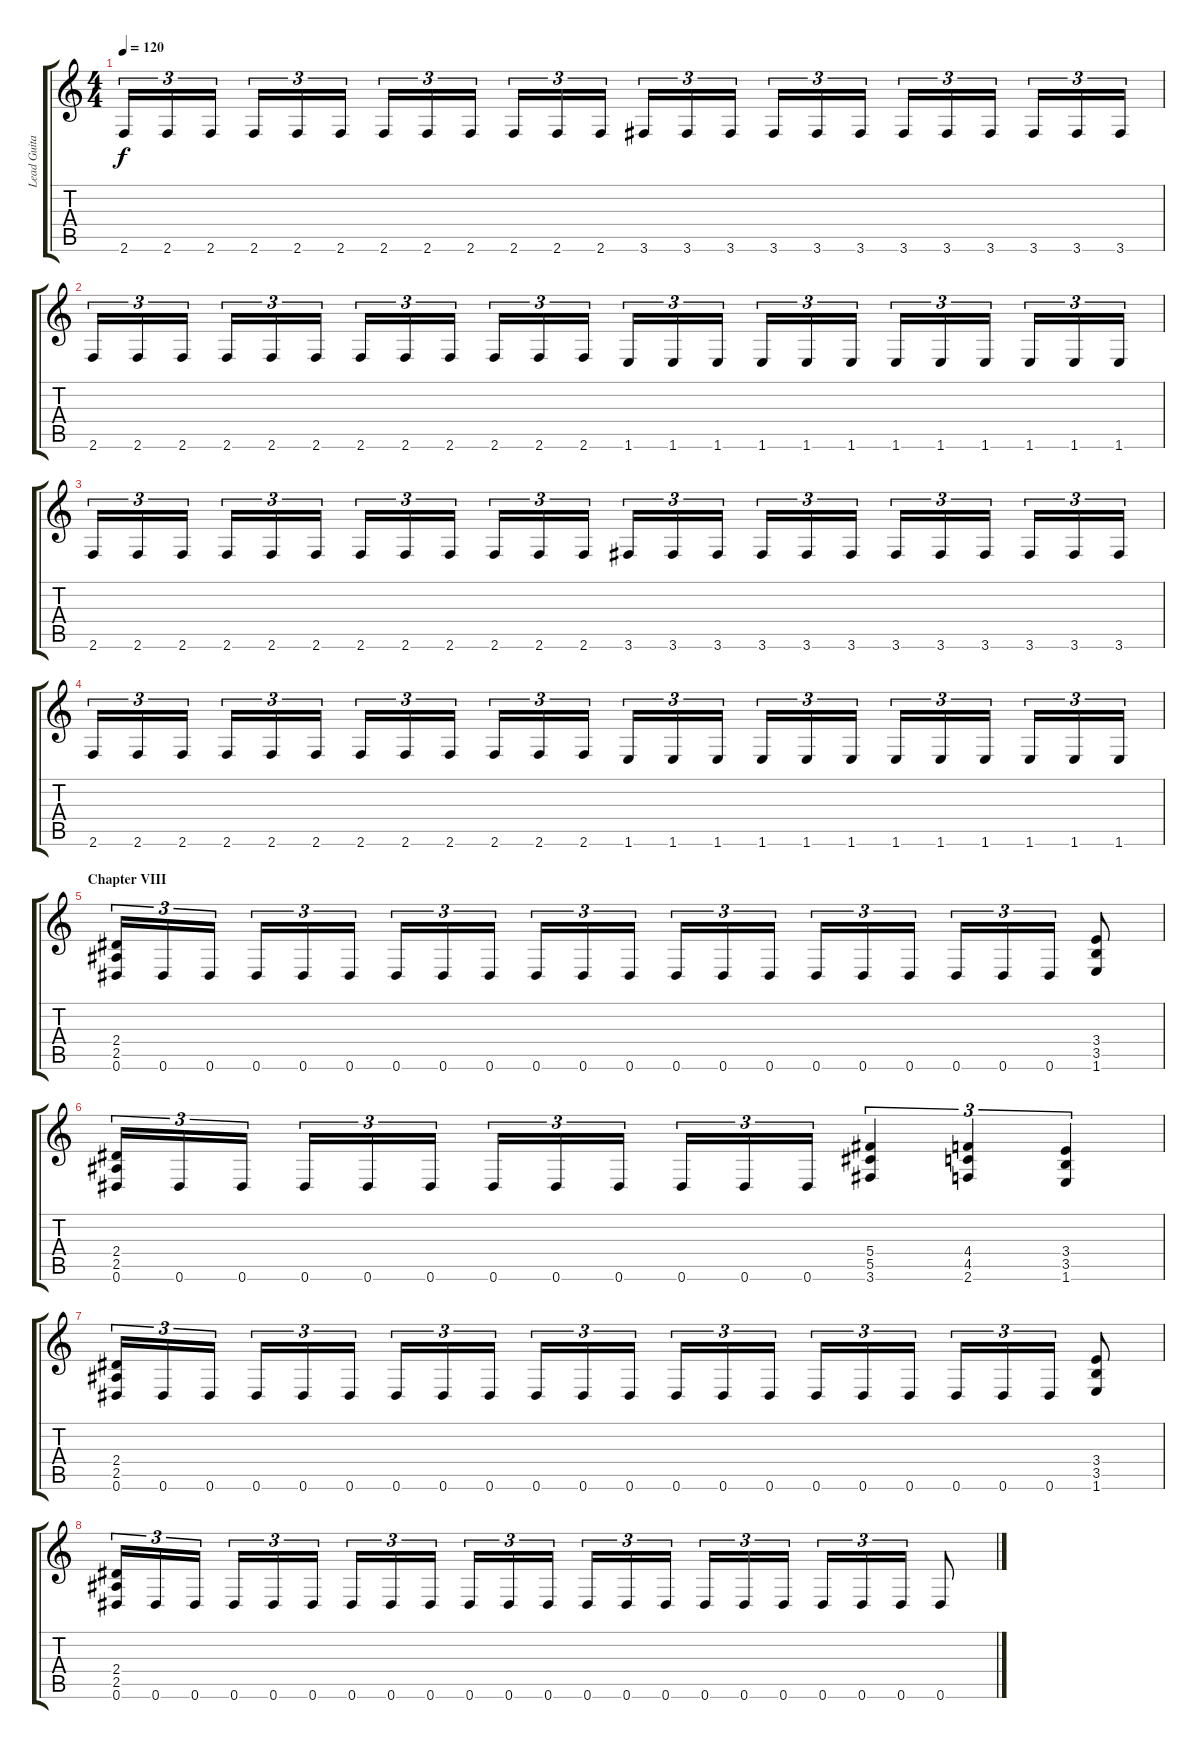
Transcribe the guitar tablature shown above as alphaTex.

\track ("Lead Guitar" "Lead Guita") {instrument distortionguitar}
\staff {score tabs}
\tuning (Eb4 Bb3 Gb3 Db3 Ab2 Eb2) {hide}
\ts (4 4)
\tempo 120
\clef g2
\ks c
2.6.16{tu (3 2) dy f} 2.6.16{tu (3 2)} 2.6.16{tu (3 2)} 2.6.16{tu (3 2)} 2.6.16{tu (3 2)} 2.6.16{tu (3 2)} 2.6.16{tu (3 2)} 2.6.16{tu (3 2)} 2.6.16{tu (3 2)} 2.6.16{tu (3 2)} 2.6.16{tu (3 2)} 2.6.16{tu (3 2)} 3.6.16{tu (3 2)} 3.6.16{tu (3 2)} 3.6.16{tu (3 2)} 3.6.16{tu (3 2)} 3.6.16{tu (3 2)} 3.6.16{tu (3 2)} 3.6.16{tu (3 2)} 3.6.16{tu (3 2)} 3.6.16{tu (3 2)} 3.6.16{tu (3 2)} 3.6.16{tu (3 2)} 3.6.16{tu (3 2)} |
2.6.16{tu (3 2)} 2.6.16{tu (3 2)} 2.6.16{tu (3 2)} 2.6.16{tu (3 2)} 2.6.16{tu (3 2)} 2.6.16{tu (3 2)} 2.6.16{tu (3 2)} 2.6.16{tu (3 2)} 2.6.16{tu (3 2)} 2.6.16{tu (3 2)} 2.6.16{tu (3 2)} 2.6.16{tu (3 2)} 1.6.16{tu (3 2)} 1.6.16{tu (3 2)} 1.6.16{tu (3 2)} 1.6.16{tu (3 2)} 1.6.16{tu (3 2)} 1.6.16{tu (3 2)} 1.6.16{tu (3 2)} 1.6.16{tu (3 2)} 1.6.16{tu (3 2)} 1.6.16{tu (3 2)} 1.6.16{tu (3 2)} 1.6.16{tu (3 2)} |
2.6.16{tu (3 2)} 2.6.16{tu (3 2)} 2.6.16{tu (3 2)} 2.6.16{tu (3 2)} 2.6.16{tu (3 2)} 2.6.16{tu (3 2)} 2.6.16{tu (3 2)} 2.6.16{tu (3 2)} 2.6.16{tu (3 2)} 2.6.16{tu (3 2)} 2.6.16{tu (3 2)} 2.6.16{tu (3 2)} 3.6.16{tu (3 2)} 3.6.16{tu (3 2)} 3.6.16{tu (3 2)} 3.6.16{tu (3 2)} 3.6.16{tu (3 2)} 3.6.16{tu (3 2)} 3.6.16{tu (3 2)} 3.6.16{tu (3 2)} 3.6.16{tu (3 2)} 3.6.16{tu (3 2)} 3.6.16{tu (3 2)} 3.6.16{tu (3 2)} |
2.6.16{tu (3 2)} 2.6.16{tu (3 2)} 2.6.16{tu (3 2)} 2.6.16{tu (3 2)} 2.6.16{tu (3 2)} 2.6.16{tu (3 2)} 2.6.16{tu (3 2)} 2.6.16{tu (3 2)} 2.6.16{tu (3 2)} 2.6.16{tu (3 2)} 2.6.16{tu (3 2)} 2.6.16{tu (3 2)} 1.6.16{tu (3 2)} 1.6.16{tu (3 2)} 1.6.16{tu (3 2)} 1.6.16{tu (3 2)} 1.6.16{tu (3 2)} 1.6.16{tu (3 2)} 1.6.16{tu (3 2)} 1.6.16{tu (3 2)} 1.6.16{tu (3 2)} 1.6.16{tu (3 2)} 1.6.16{tu (3 2)} 1.6.16{tu (3 2)} |
\section ("" "Chapter VIII")
(2.4 2.5 0.6).16{tu (3 2)} 0.6.16{tu (3 2)} 0.6.16{tu (3 2)} 0.6.16{tu (3 2)} 0.6.16{tu (3 2)} 0.6.16{tu (3 2)} 0.6.16{tu (3 2)} 0.6.16{tu (3 2)} 0.6.16{tu (3 2)} 0.6.16{tu (3 2)} 0.6.16{tu (3 2)} 0.6.16{tu (3 2)} 0.6.16{tu (3 2)} 0.6.16{tu (3 2)} 0.6.16{tu (3 2)} 0.6.16{tu (3 2)} 0.6.16{tu (3 2)} 0.6.16{tu (3 2)} 0.6.16{tu (3 2)} 0.6.16{tu (3 2)} 0.6.16{tu (3 2)} (3.4 3.5 1.6).8 |
(2.4 2.5 0.6).16{tu (3 2)} 0.6.16{tu (3 2)} 0.6.16{tu (3 2)} 0.6.16{tu (3 2)} 0.6.16{tu (3 2)} 0.6.16{tu (3 2)} 0.6.16{tu (3 2)} 0.6.16{tu (3 2)} 0.6.16{tu (3 2)} 0.6.16{tu (3 2)} 0.6.16{tu (3 2)} 0.6.16{tu (3 2)} (5.4 5.5 3.6).4{tu (3 2)} (4.4 4.5 2.6).4{tu (3 2)} (3.4 3.5 1.6).4{tu (3 2)} |
(2.4 2.5 0.6).16{tu (3 2)} 0.6.16{tu (3 2)} 0.6.16{tu (3 2)} 0.6.16{tu (3 2)} 0.6.16{tu (3 2)} 0.6.16{tu (3 2)} 0.6.16{tu (3 2)} 0.6.16{tu (3 2)} 0.6.16{tu (3 2)} 0.6.16{tu (3 2)} 0.6.16{tu (3 2)} 0.6.16{tu (3 2)} 0.6.16{tu (3 2)} 0.6.16{tu (3 2)} 0.6.16{tu (3 2)} 0.6.16{tu (3 2)} 0.6.16{tu (3 2)} 0.6.16{tu (3 2)} 0.6.16{tu (3 2)} 0.6.16{tu (3 2)} 0.6.16{tu (3 2)} (3.4 3.5 1.6).8 |
(2.4 2.5 0.6).16{tu (3 2)} 0.6.16{tu (3 2)} 0.6.16{tu (3 2)} 0.6.16{tu (3 2)} 0.6.16{tu (3 2)} 0.6.16{tu (3 2)} 0.6.16{tu (3 2)} 0.6.16{tu (3 2)} 0.6.16{tu (3 2)} 0.6.16{tu (3 2)} 0.6.16{tu (3 2)} 0.6.16{tu (3 2)} 0.6.16{tu (3 2)} 0.6.16{tu (3 2)} 0.6.16{tu (3 2)} 0.6.16{tu (3 2)} 0.6.16{tu (3 2)} 0.6.16{tu (3 2)} 0.6.16{tu (3 2)} 0.6.16{tu (3 2)} 0.6.16{tu (3 2)} 0.6.8
